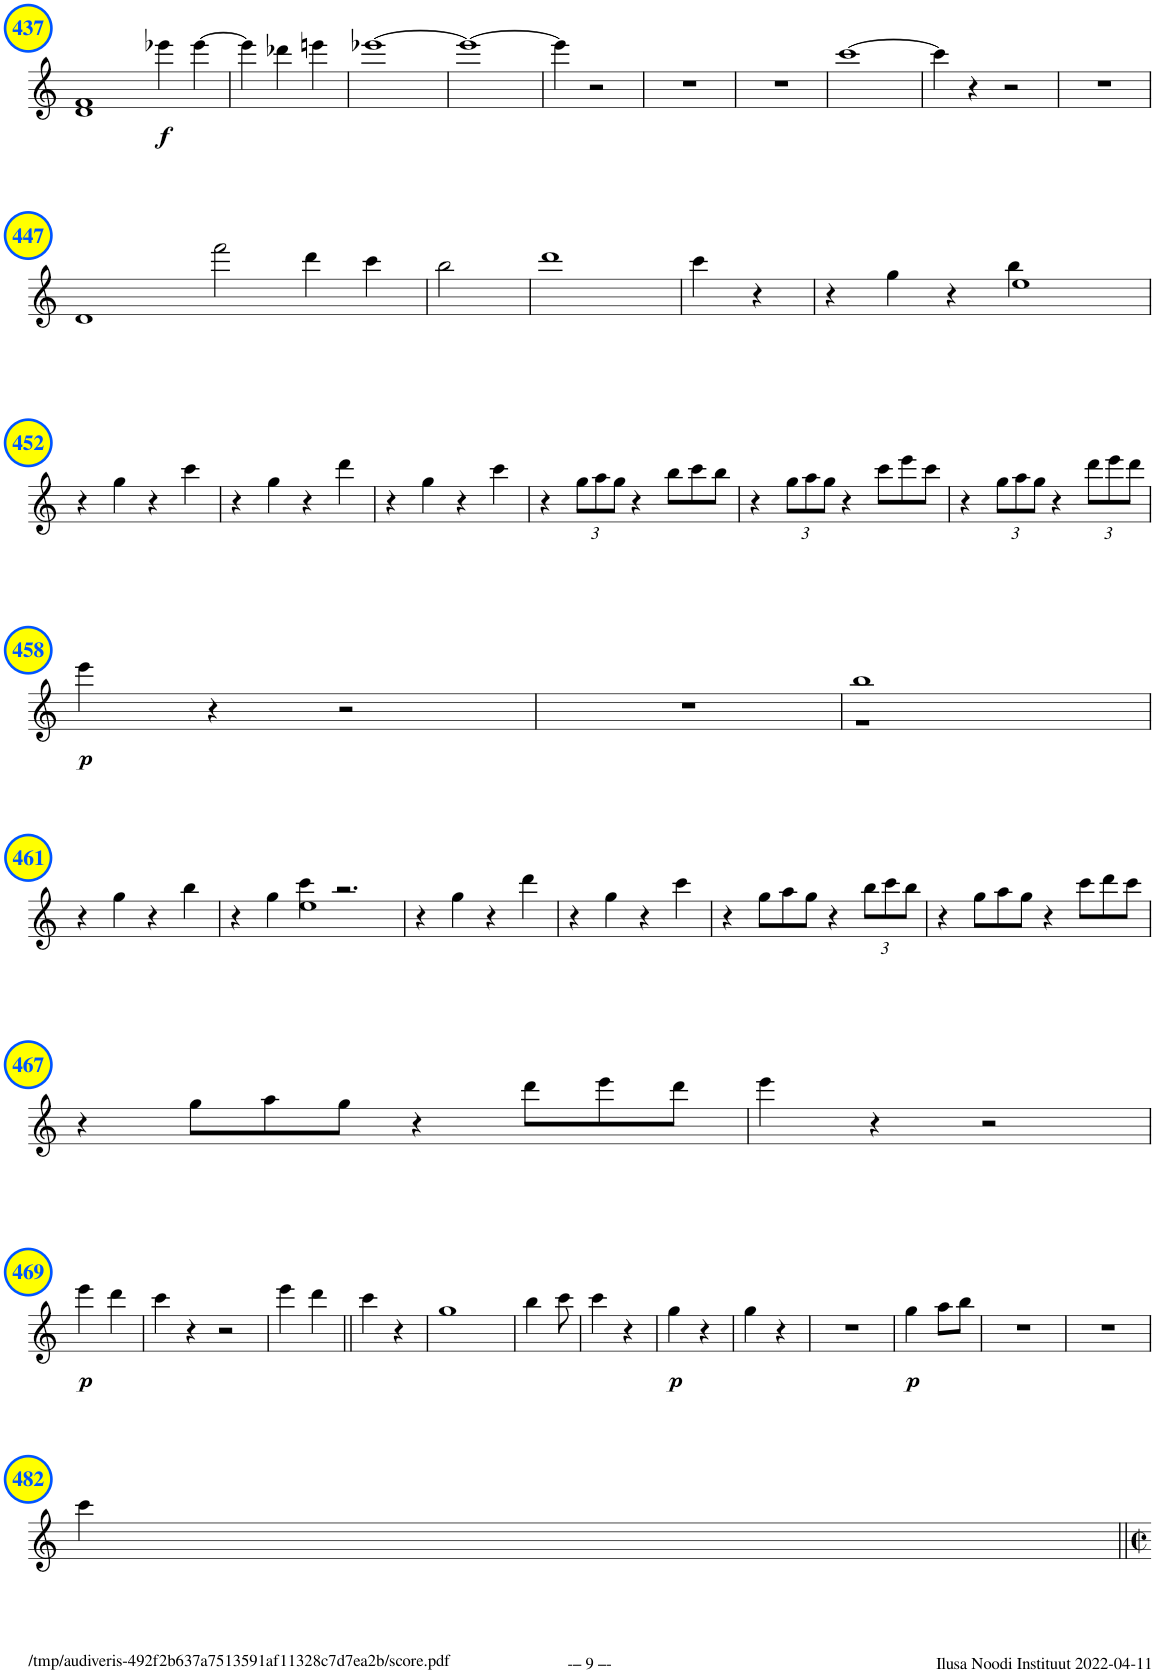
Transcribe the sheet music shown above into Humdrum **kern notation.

**kern	**dynam
*part1	*part1
*staff1	*staff1
*I"Voice	*
!!LO:PB:g=z
*clefG2	*
*k[]	*
*M4/4	*
*met(c)	*
=437	=437
1d 1f	.
!	!LO:DY:b
4eee-X\	f
[>4eee-\	.
=438	=438
4eee-\]	.
4ddd-X\	.
4eeen\	.
=439	=439
[>1eee-X	.
=440	=440
1eee-_	.
=441	=441
4eee-\]	.
2r	.
=442	=442
1r	.
=443	=443
1r	.
=444	=444
[>1ccc	.
=445	=445
4ccc\]	.
4r	.
2r	.
=446	=446
1r	.
!!LO:LB:g=z
=447	=447
1d	.
2fff\	.
4ddd\	.
4ccc\	.
=448	=448
2bb\	.
=449	=449
1ddd	.
=450	=450
4ccc\	.
4r	.
=451	=451
*^	*
4r	2.ryy	.
4gg\	.	.
4r	.	.
[4ee	4bb\	.
*v	*v	*
!!LO:LB:g=z
=452	=452
4r	.
2.ee]	.
4gg\	.
4r	.
4ccc\	.
=453	=453
4r	.
4gg\	.
4r	.
4ddd\	.
=454	=454
4r	.
4gg\	.
4r	.
4ccc\	.
=455	=455
4r	.
*Xbrackettup	*
12gg\L	.
12aa\	.
12gg\J	.
4r	.
8bb\L	.
8ccc\	.
8bb\J	.
=456	=456
4r	.
12gg\L	.
12aa\	.
12gg\J	.
4r	.
8ccc\L	.
8eee\	.
8ccc\J	.
=457	=457
4r	.
12gg\L	.
12aa\	.
12gg\J	.
4r	.
12ddd\L	.
12eee\	.
12ddd\J	.
!!LO:LB:g=z
=458	=458
!	!LO:DY:b
4eee\	p
4r	.
2r	.
=459	=459
1r	.
=460	=460
*^	*
1bb	1r	.
*v	*v	*
!!LO:LB:g=z
=461	=461
4r	.
4gg\	.
4r	.
4bb\	.
=462	=462
*^	*
4r	2ryy	.
4gg\	.	.
4ccc\	[2ee	.
4r	.	.
*v	*v	*
=463	=463
4r	.
2r	.
2ee]	.
4gg\	.
4r	.
4ddd\	.
=464	=464
4r	.
4gg\	.
4r	.
4ccc\	.
=465	=465
4r	.
8gg\L	.
8aa\	.
8gg\J	.
4r	.
12bb\L	.
[24ccc\	.
24ryy	.
12bb\J	.
=466	=466
4r	.
24ccc\]	.
8gg\L	.
8aa\	.
8gg\J	.
4r	.
8ccc\L	.
8ddd\	.
8ccc\J	.
!!LO:LB:g=z
=467	=467
4r	.
8gg\L	.
8aa\	.
8gg\J	.
4r	.
8ddd\L	.
8eee\	.
8ddd\J	.
=468	=468
4eee\	.
4r	.
2r	.
!!LO:LB:g=z
=469	=469
!	!LO:DY:b
4eee\	p
4ddd\	.
=470	=470
4ccc\	.
4r	.
2r	.
=471	=471
4eee\	.
4ddd\	.
=472||	=472||
4ccc\	.
4r	.
=473	=473
1gg	.
=474	=474
4bb\	.
8ccc\	.
=475	=475
4ccc\	.
4r	.
=476	=476
!	!LO:DY:b
4gg\	p
4r	.
=477	=477
4gg\	.
4r	.
=478	=478
1r	.
=479	=479
!	!LO:DY:b
4gg\	p
8aa\L	.
8bb\J	.
=480	=480
1r	.
=481	=481
1r	.
!!LO:LB:g=z
=482	=482
4ccc\	.
=||	=||
*-	*-
